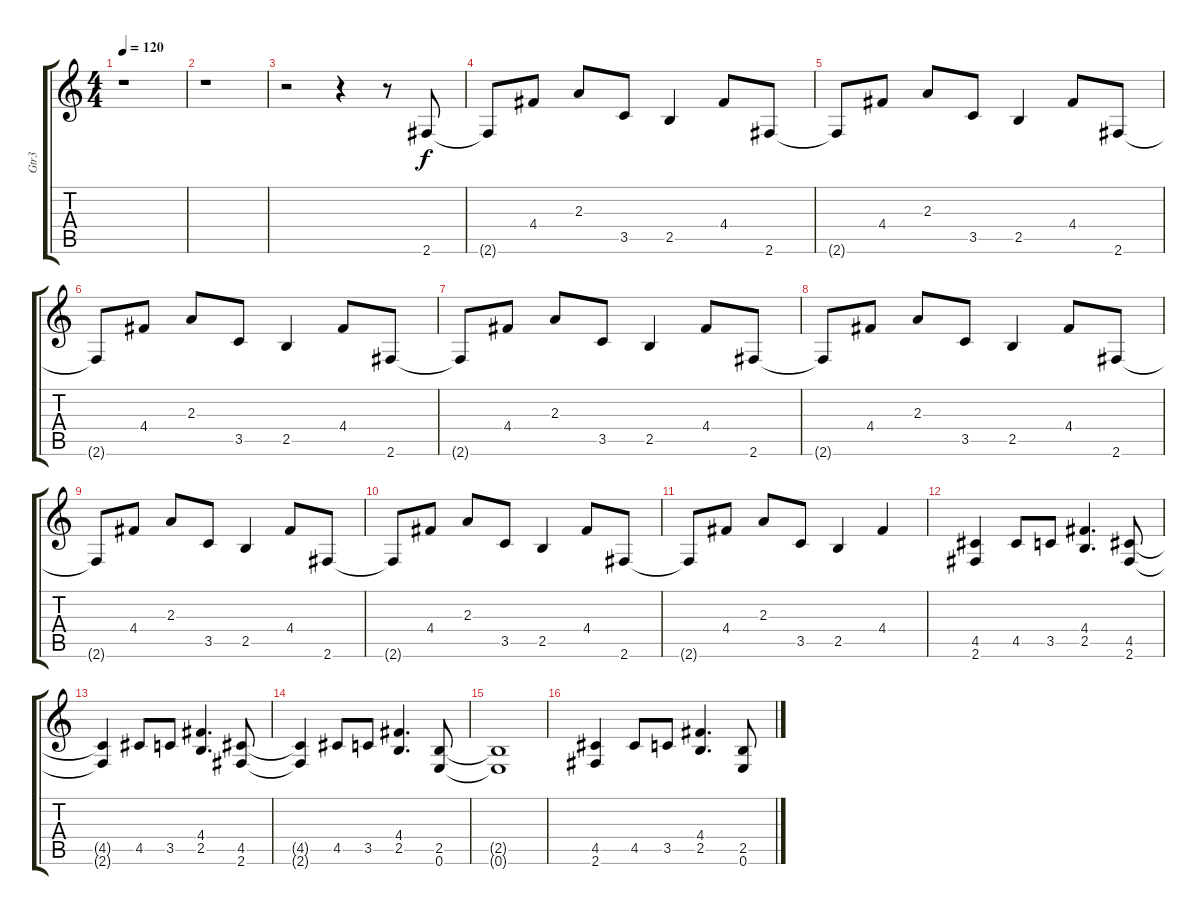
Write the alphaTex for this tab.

\track ("Gtr3" "Gtr3") {instrument distortionguitar}
\staff {score tabs}
\tuning (E4 B3 G3 D3 A2 E2) {hide}
\ts (4 4)
\tempo 120
\clef g2
\ks c
r.1{dy f} |
r.1 |
r.2 r.4 r.8 2.6.8 |
2.6{t}.8 4.4.8 2.3.8 3.5.8 2.5.4 4.4.8 2.6.8 |
2.6{t}.8 4.4.8 2.3.8 3.5.8 2.5.4 4.4.8 2.6.8 |
2.6{t}.8 4.4.8 2.3.8 3.5.8 2.5.4 4.4.8 2.6.8 |
2.6{t}.8 4.4.8 2.3.8 3.5.8 2.5.4 4.4.8 2.6.8 |
2.6{t}.8 4.4.8 2.3.8 3.5.8 2.5.4 4.4.8 2.6.8 |
2.6{t}.8 4.4.8 2.3.8 3.5.8 2.5.4 4.4.8 2.6.8 |
2.6{t}.8 4.4.8 2.3.8 3.5.8 2.5.4 4.4.8 2.6.8 |
2.6{t}.8 4.4.8 2.3.8 3.5.8 2.5.4 4.4.4 |
(4.5 2.6).4 4.5.8 3.5.8 (4.4 2.5).4{d} (4.5 2.6).8 |
(4.5{t} 2.6{t}).4 4.5.8 3.5.8 (4.4 2.5).4{d} (4.5 2.6).8 |
(4.5{t} 2.6{t}).4 4.5.8 3.5.8 (4.4 2.5).4{d} (2.5 0.6).8 |
(2.5{t} 0.6{t}).1 |
(4.5 2.6).4 4.5.8 3.5.8 (4.4 2.5).4{d} (2.5 0.6).8
